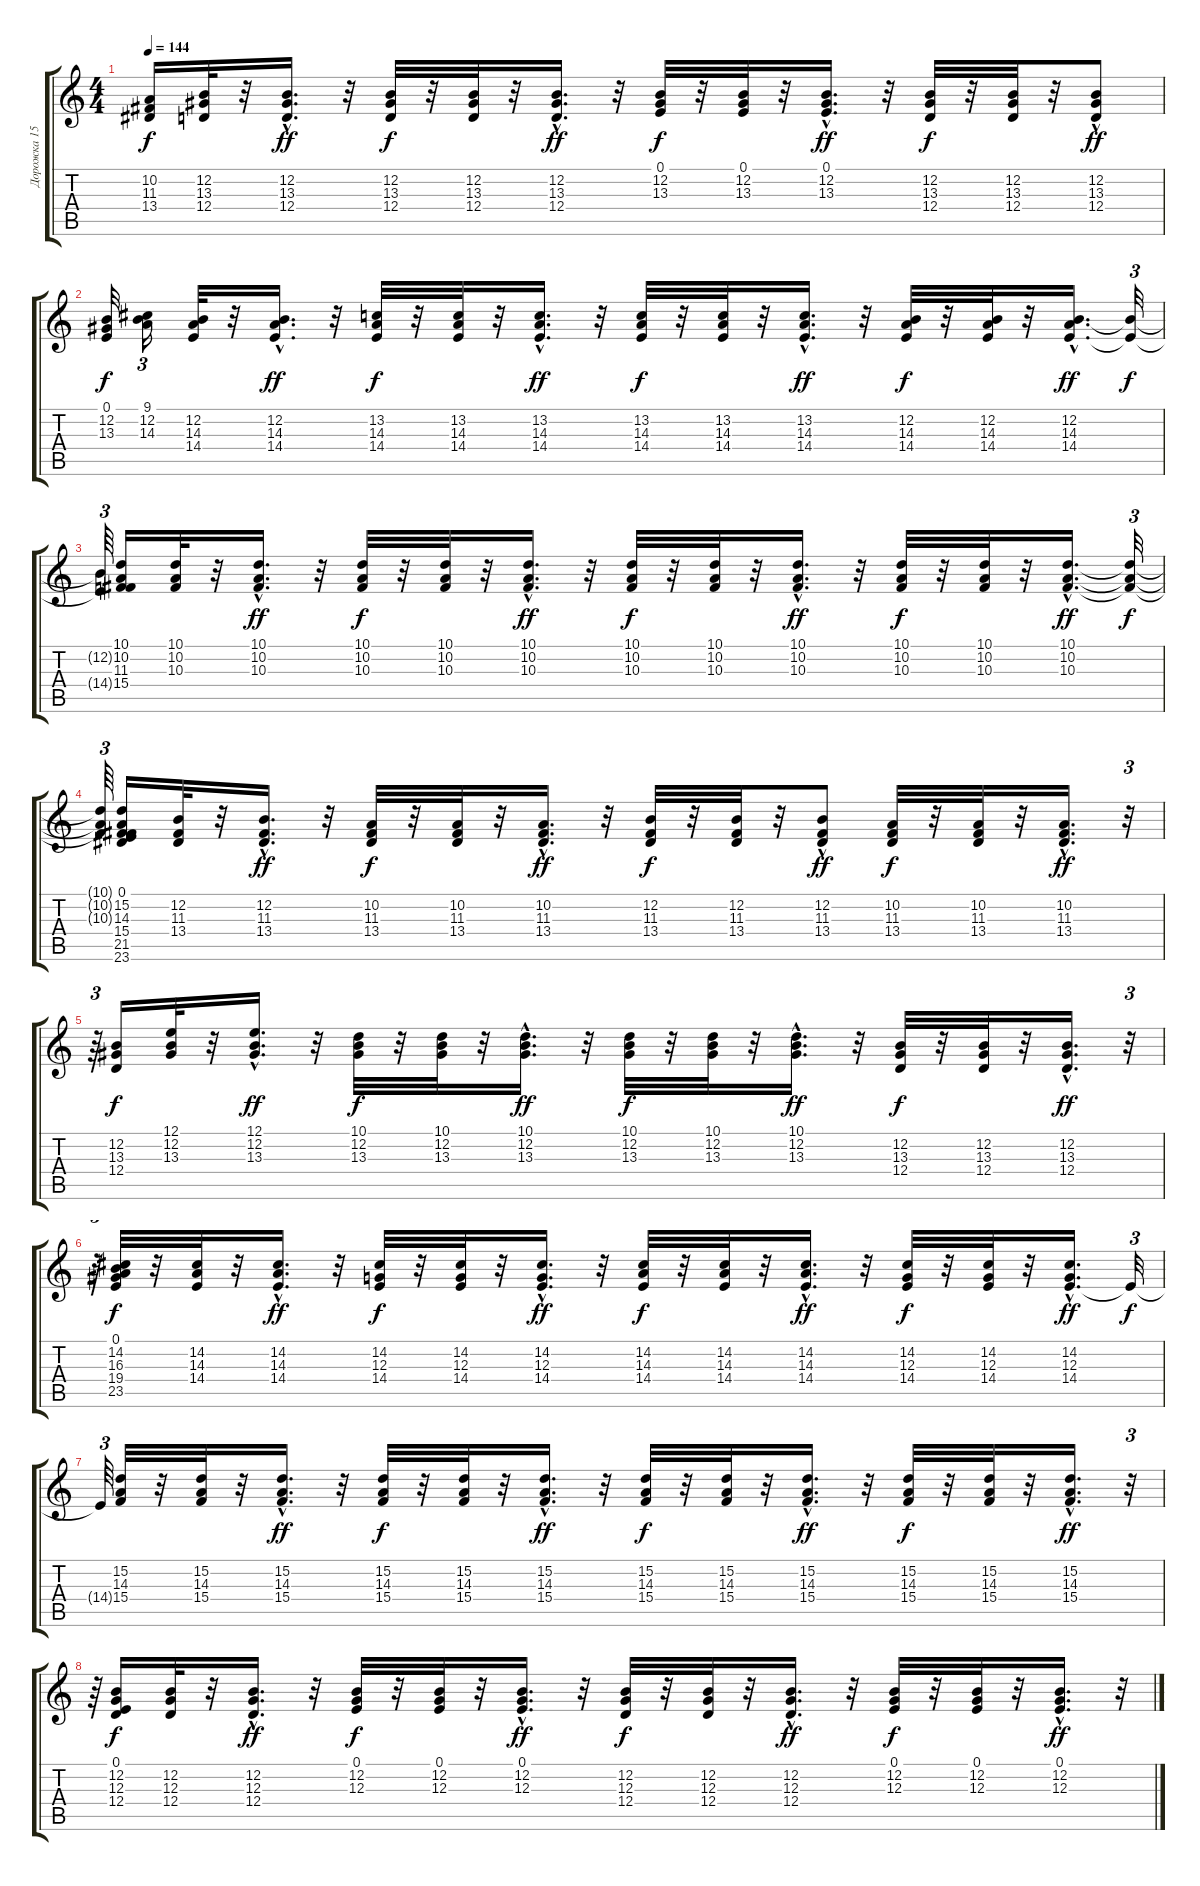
\track ("Дорожка 15" "Дорожка 15") {instrument accordion}
\staff {score tabs}
\tuning (E4 B3 G3 D3 A2 E2) {hide}
\ts (4 4)
\tempo 144
\clef g2
\ks c
(10.2 11.3 13.4).16{dy f} (12.2 13.3 12.4).32 r.32 (12.2{hac} 13.3{hac} 12.4{hac}).16{d dy ff} r.32 (12.2 13.3 12.4).32{dy f} r.32 (12.2 13.3 12.4).32 r.32 (12.2{hac} 13.3{hac} 12.4{hac}).16{d dy ff} r.32 (0.1 12.2 13.3).32{dy f} r.32 (0.1 12.2 13.3).32 r.32 (0.1{hac} 12.2{hac} 13.3{hac}).16{d dy ff} r.32 (12.2 13.3 12.4).32{dy f} r.32 (12.2 13.3 12.4).32 r.32 (12.2{hac} 13.3{hac} 12.4).8{dy ff} |
(0.1 12.2 13.3).32{dy f} (9.1 12.2 14.3).16{tu (3 2)} (12.2 14.3 14.4).32 r.32 (12.2{hac} 14.3{hac} 14.4{hac}).16{d dy ff} r.32 (13.2 14.3 14.4).32{dy f} r.32 (13.2 14.3 14.4).32 r.32 (13.2{hac} 14.3{hac} 14.4{hac}).16{d dy ff} r.32 (13.2 14.3 14.4).32{dy f} r.32 (13.2 14.3 14.4).32 r.32 (13.2{hac} 14.3{hac} 14.4{hac}).16{d dy ff} r.32 (12.2 14.3 14.4).32{dy f} r.32 (12.2 14.3 14.4).32 r.32 (12.2{hac} 14.3{hac} 14.4{hac}).16{d dy ff} (12.2{t} 14.4{t}).32{tu (3 2) dy f} |
(12.2{t} 14.4{t}).64{tu (3 2)} (10.1 10.2 11.3 15.4).16 (10.1 10.2 10.3).32 r.32 (10.1{hac} 10.2{hac} 10.3{hac}).16{d dy ff} r.32 (10.1 10.2 10.3).32{dy f} r.32 (10.1 10.2 10.3).32 r.32 (10.1{hac} 10.2{hac} 10.3{hac}).16{d dy ff} r.32 (10.1 10.2 10.3).32{dy f} r.32 (10.1 10.2 10.3).32 r.32 (10.1{hac} 10.2{hac} 10.3{hac}).16{d dy ff} r.32 (10.1 10.2 10.3).32{dy f} r.32 (10.1 10.2 10.3).32 r.32 (10.1{hac} 10.2{hac} 10.3{hac}).16{d dy ff} (10.1{t} 10.2{t} 10.3{t}).32{tu (3 2) dy f} |
(10.1{t} 10.2{t} 10.3{t}).64{tu (3 2)} (0.1 15.2 14.3 15.4 21.5 23.6).16 (12.2 11.3 13.4).32 r.32 (12.2{hac} 11.3{hac} 13.4{hac}).16{d dy ff} r.32 (10.2 11.3 13.4).32{dy f} r.32 (10.2 11.3 13.4).32 r.32 (10.2{hac} 11.3{hac} 13.4{hac}).16{d dy ff} r.32 (12.2 11.3 13.4).32{dy f} r.32 (12.2 11.3 13.4).32 r.32 (12.2{hac} 11.3{hac} 13.4{hac}).8{dy ff} (10.2 11.3 13.4).32{dy f} r.32 (10.2 11.3 13.4).32 r.32 (10.2{hac} 11.3{hac} 13.4{hac}).16{d dy ff} r.32{tu (3 2)} |
r.64{tu (3 2)} (12.2 13.3 12.4).16{dy f} (12.1 12.2 13.3).32 r.32 (12.1{hac} 12.2{hac} 13.3{hac}).16{d dy ff} r.32 (10.1 12.2 13.3).32{dy f} r.32 (10.1 12.2 13.3).32 r.32 (10.1{hac} 12.2{hac} 13.3{hac}).16{d dy ff} r.32 (10.1 12.2 13.3).32{dy f} r.32 (10.1 12.2 13.3).32 r.32 (10.1{hac} 12.2{hac} 13.3{hac}).16{d dy ff} r.32 (12.2 13.3 12.4).32{dy f} r.32 (12.2 13.3 12.4).32 r.32 (12.2{hac} 13.3{hac} 12.4{hac}).16{d dy ff} r.32{tu (3 2)} |
r.64{tu (3 2)} (0.1 14.2 16.3 19.4 23.5).32{dy f} r.32 (14.2 14.3 14.4).32 r.32 (14.2{hac} 14.3{hac} 14.4{hac}).16{d dy ff} r.32 (14.2 12.3 14.4).32{dy f} r.32 (14.2 12.3 14.4).32 r.32 (14.2{hac} 12.3{hac} 14.4{hac}).16{d dy ff} r.32 (14.2 14.3 14.4).32{dy f} r.32 (14.2 14.3 14.4).32 r.32 (14.2{hac} 14.3{hac} 14.4{hac}).16{d dy ff} r.32 (14.2 12.3 14.4).32{dy f} r.32 (14.2 12.3 14.4).32 r.32 (14.2{hac} 12.3{hac} 14.4{hac}).16{d dy ff} 14.4{t}.32{tu (3 2) dy f} |
14.4{t}.64{tu (3 2)} (15.2 14.3 15.4).32 r.32 (15.2 14.3 15.4).32 r.32 (15.2{hac} 14.3{hac} 15.4{hac}).16{d dy ff} r.32 (15.2 14.3 15.4).32{dy f} r.32 (15.2 14.3 15.4).32 r.32 (15.2{hac} 14.3{hac} 15.4{hac}).16{d dy ff} r.32 (15.2 14.3 15.4).32{dy f} r.32 (15.2 14.3 15.4).32 r.32 (15.2{hac} 14.3{hac} 15.4{hac}).16{d dy ff} r.32 (15.2 14.3 15.4).32{dy f} r.32 (15.2 14.3 15.4).32 r.32 (15.2{hac} 14.3{hac} 15.4{hac}).16{d dy ff} r.32{tu (3 2)} |
r.64{tu (3 2)} (0.1 12.2 12.3 12.4).16{dy f} (12.2 12.3 12.4).32 r.32 (12.2{hac} 12.3{hac} 12.4{hac}).16{d dy ff} r.32 (0.1 12.2 12.3).32{dy f} r.32 (0.1 12.2 12.3).32 r.32 (0.1{hac} 12.2{hac} 12.3{hac}).16{d dy ff} r.32 (12.2 12.3 12.4).32{dy f} r.32 (12.2 12.3 12.4).32 r.32 (12.2{hac} 12.3{hac} 12.4{hac}).16{d dy ff} r.32 (0.1 12.2 12.3).32{dy f} r.32 (0.1 12.2 12.3).32 r.32 (0.1{hac} 12.2{hac} 12.3{hac}).16{d dy ff} r.32{tu (3 2)}
